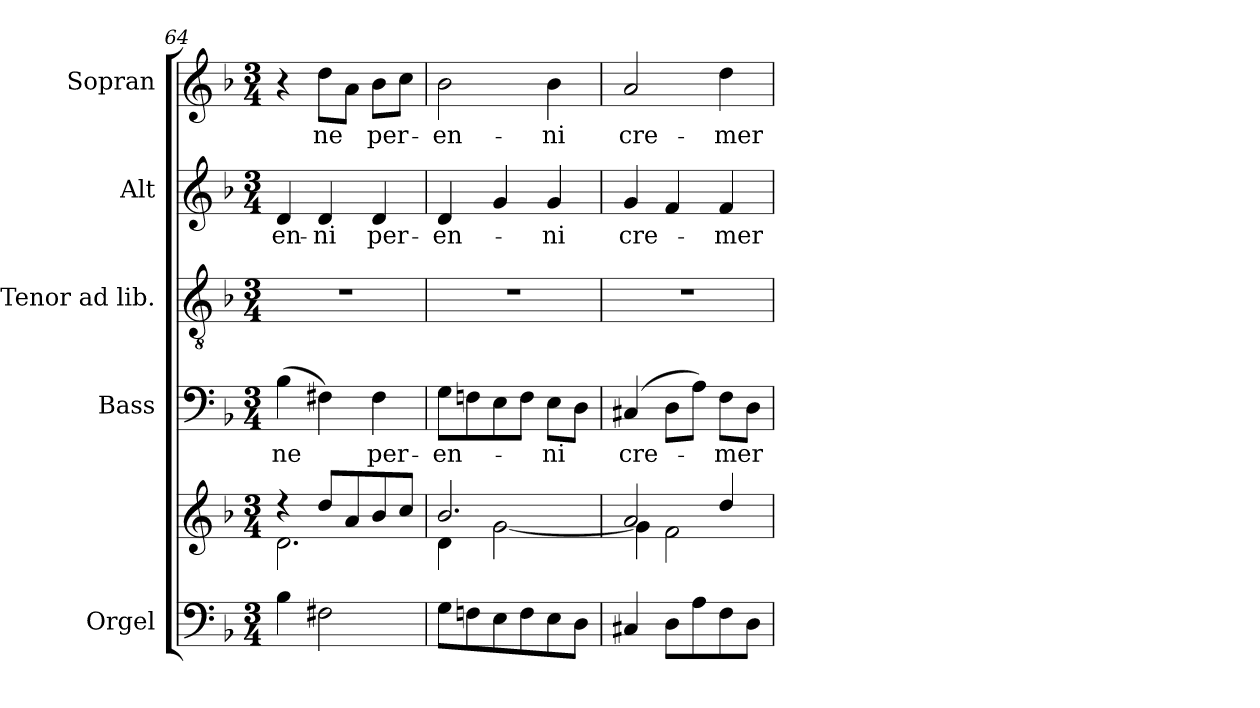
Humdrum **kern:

**kern	**kern	**kern	**text	**kern	**kern	**text	**kern	**text
*part5	*part5	*part4	*part4	*part3	*part2	*part2	*part1	*part1
*staff6	*staff5	*staff4	*staff4	*staff3	*staff2	*staff2	*staff1	*staff1
*I"Orgel	*	*I"Bass	*	*I"Tenor ad lib.	*I"Alt	*	*I"Sopran	*
*I'Org.	*	*I'B	*	*I'T	*I'A	*	*I'S	*
*clefF4	*clefG2	*clefF4	*	*clefGv2	*clefG2	*	*clefG2	*
*k[b-]	*k[b-]	*k[b-]	*	*k[b-]	*k[b-]	*	*k[b-]	*
*F:	*F:	*F:	*	*F:	*F:	*	*F:	*
*M3/4	*M3/4	*M3/4	*	*M3/4	*M3/4	*	*M3/4	*
=64	=64	=64	=64	=64	=64	=64	=64	=64
*	*^	*	*	*	*	*	*	*
!	!	!	!	!LO:LY:b	!	!	!LO:LY:b	!	!
4B-\	4rdd	2.d\	(>4B-\	ne	2.r	4d/	-en-	4r	.
!	!	!	!	!	!	!	!LO:LY:b	!	!LO:LY:b
2F#X\	8dd/L	.	4F#X\)	.	.	4d/	-ni	8dd\L	ne
.	8a/	.	.	.	.	.	.	8a\J	.
!	!	!	!	!LO:LY:b	!	!	!LO:LY:b	!	!LO:LY:b
.	8b-/	.	4F#\	per-	.	4d/	per-	8b-\L	per-
.	8cc/J	.	.	.	.	.	.	8cc\J	.
=65	=65	=65	=65	=65	=65	=65	=65	=65	=65
!	!	!	!	!LO:LY:b	!	!	!LO:LY:b	!	!LO:LY:b
8G\L	2.b-/	4d\	8G\L	-en-	2.r	4d/	-en-	2b-\	-en-
8Fn\	.	.	8Fn\	.	.	.	.	.	.
8E\	.	[<2g\	8E\	.	.	4g/	.	.	.
8F\	.	.	8F\J	.	.	.	.	.	.
!	!	!	!	!LO:LY:b	!	!	!LO:LY:b	!	!LO:LY:b
8E\	.	.	8E\L	-ni	.	4g/	-ni	4b-\	-ni
8D\J	.	.	8D\J	.	.	.	.	.	.
=66	=66	=66	=66	=66	=66	=66	=66	=66	=66
!	!	!	!	!LO:LY:b	!	!	!LO:LY:b	!	!LO:LY:b
4C#X/	2a/	4g\]	(4C#X/	cre-	2.r	4g/	cre-	2a/	cre-
8D\L	.	2f\	8D\L	.	.	4f/	.	.	.
8A\	.	.	8A\J)	.	.	.	.	.	.
!	!	!	!	!LO:LY:b	!	!	!LO:LY:b	!	!LO:LY:b
8F\	4dd/	.	8F\L	-mer	.	4f/	-mer	4dd\	-mer
8D\J	.	.	8D\J	.	.	.	.	.	.
*	*v	*v	*	*	*	*	*	*	*
=	=	=	=	=	=	=	=	=
*-	*-	*-	*-	*-	*-	*-	*-	*-
